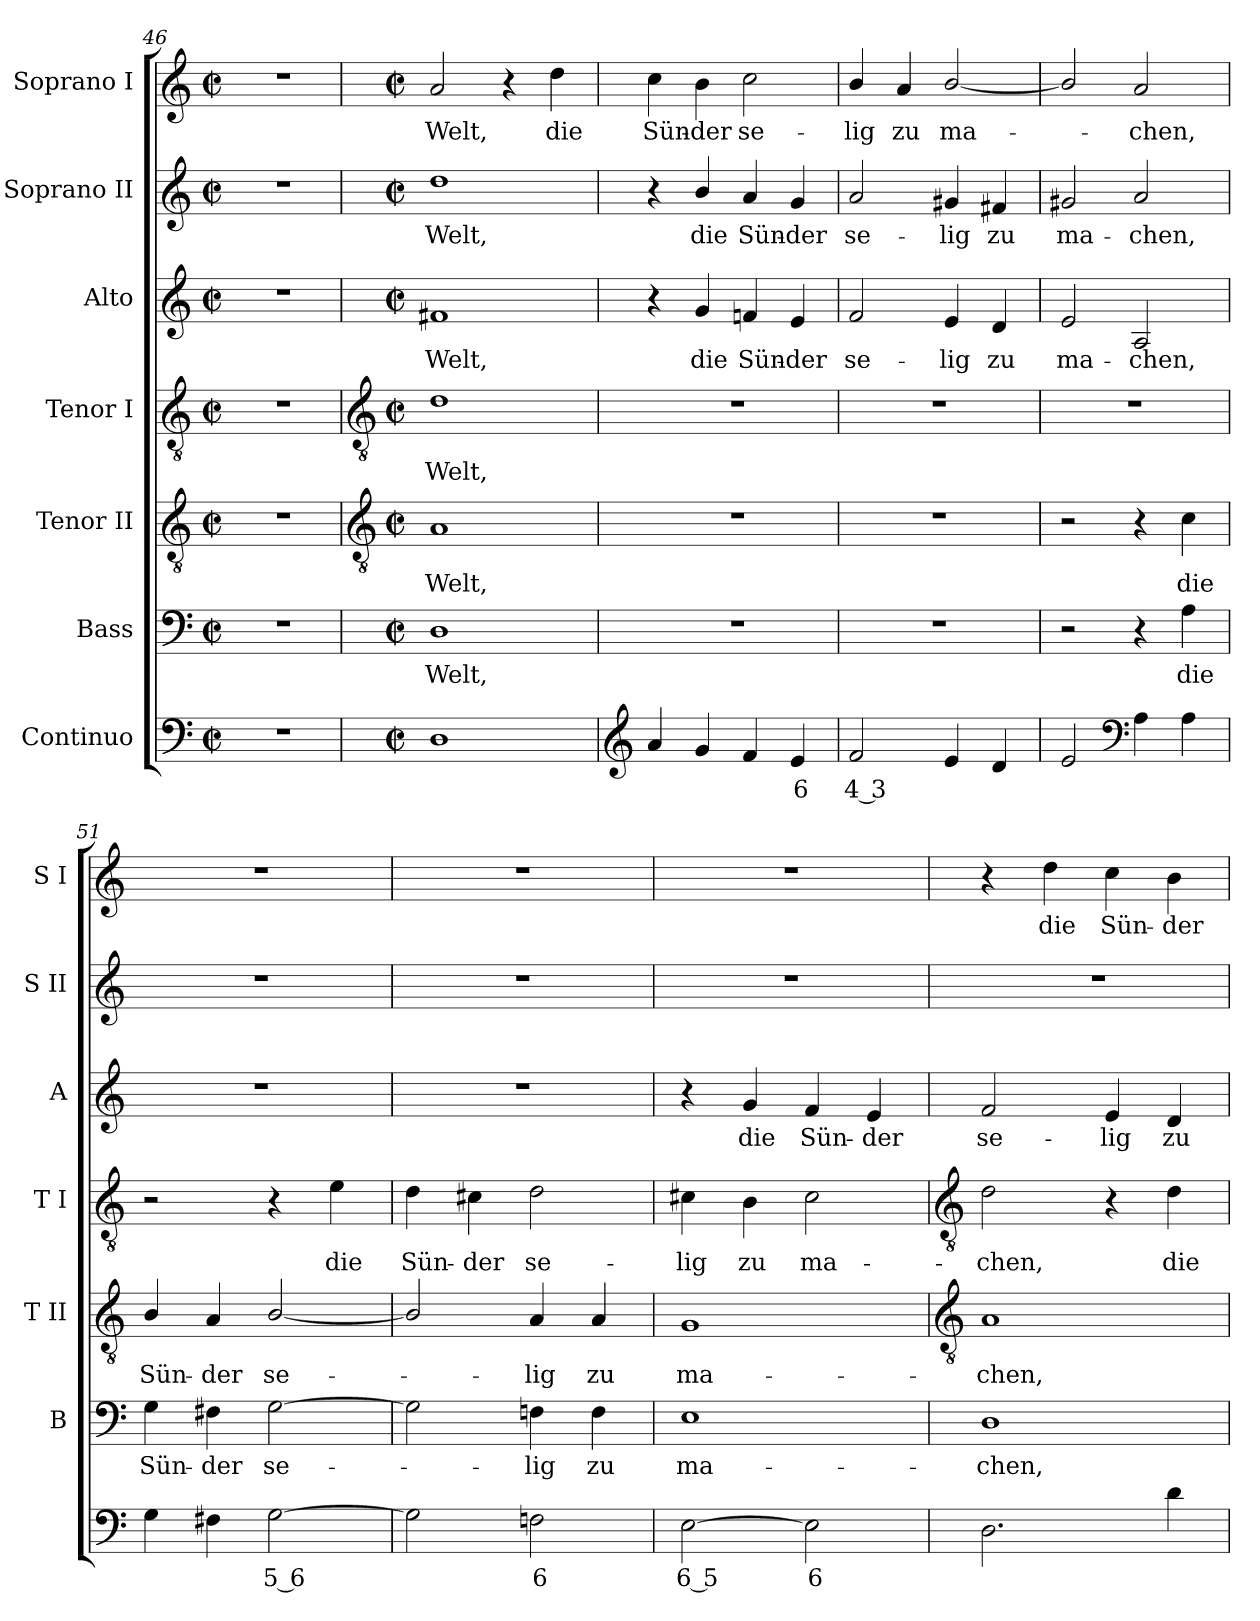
**kern	**text	**kern	**text	**kern	**text	**kern	**text	**kern	**text	**kern	**text	**kern	**text
*part7	*part7	*part6	*part6	*part5	*part5	*part4	*part4	*part3	*part3	*part2	*part2	*part1	*part1
*staff7	*staff7	*staff6	*staff6	*staff5	*staff5	*staff4	*staff4	*staff3	*staff3	*staff2	*staff2	*staff1	*staff1
*I"Continuo	*	*I"Bass	*	*I"Tenor II	*	*I"Tenor I	*	*I"Alto	*	*I"Soprano II	*	*I"Soprano I	*
*	*	*I'B	*	*I'T II	*	*I'T I	*	*I'A	*	*I'S II	*	*I'S I	*
*clefF4	*	*clefF4	*	*clefGv2	*	*clefGv2	*	*clefG2	*	*clefG2	*	*clefG2	*
*k[]	*	*k[]	*	*k[]	*	*k[]	*	*k[]	*	*k[]	*	*k[]	*
*C:	*	*C:	*	*C:	*	*C:	*	*C:	*	*C:	*	*C:	*
*M2/2	*	*M2/2	*	*M2/2	*	*M2/2	*	*M2/2	*	*M2/2	*	*M2/2	*
*met(c|)	*	*met(c|)	*	*met(c|)	*	*met(c|)	*	*met(c|)	*	*met(c|)	*	*met(c|)	*
=46	=46	=46	=46	=46	=46	=46	=46	=46	=46	=46	=46	=46	=46
1r	.	1r	.	1r	.	1r	.	1r	.	1r	.	1r	.
!!LO:LB:g=z
=47	=47	=47	=47	=47	=47	=47	=47	=47	=47	=47	=47	=47	=47
*	*	*	*	*clefGv2	*	*clefGv2	*	*	*	*	*	*	*
*M2/2	*	*M2/2	*	*M2/2	*	*M2/2	*	*M2/2	*	*M2/2	*	*M2/2	*
*met(c|)	*	*met(c|)	*	*met(c|)	*	*met(c|)	*	*met(c|)	*	*met(c|)	*	*met(c|)	*
!	!	!	!LO:LY:b	!	!LO:LY:b	!	!LO:LY:b	!	!LO:LY:b	!	!LO:LY:b	!	!LO:LY:b
1D	.	1D	Welt,	1A	Welt,	1d	Welt,	1f#X	Welt,	1dd	Welt,	2a	Welt,
.	.	.	.	.	.	.	.	.	.	.	.	4r	.
!	!	!	!	!	!	!	!	!	!	!	!	!	!LO:LY:b
.	.	.	.	.	.	.	.	.	.	.	.	4dd	die
=48	=48	=48	=48	=48	=48	=48	=48	=48	=48	=48	=48	=48	=48
*clefG2	*	*	*	*	*	*	*	*	*	*	*	*	*
!	!	!	!	!	!	!	!	!	!	!	!	!	!LO:LY:b
4a	.	1r	.	1r	.	1r	.	4r	.	4r	.	4cc	Sün-
!	!	!	!	!	!	!	!	!	!LO:LY:b	!	!LO:LY:b	!	!LO:LY:b
4g	.	.	.	.	.	.	.	4g	die	4b/	die	4b	-der
!	!	!	!	!	!	!	!	!	!LO:LY:b	!	!LO:LY:b	!	!LO:LY:b
4f	.	.	.	.	.	.	.	4fn	Sün-	4a	Sün-	2cc	se-
!	!LO:LY:b	!	!	!	!	!	!	!	!LO:LY:b	!	!LO:LY:b	!	!
4e	6	.	.	.	.	.	.	4e	-der	4g	-der	.	.
=49	=49	=49	=49	=49	=49	=49	=49	=49	=49	=49	=49	=49	=49
!	!LO:LY:b	!	!	!	!	!	!	!	!LO:LY:b	!	!LO:LY:b	!	!LO:LY:b
2f	4 3	1r	.	1r	.	1r	.	2f	se-	2a	se-	4b/	-lig
!	!	!	!	!	!	!	!	!	!	!	!	!	!LO:LY:b
.	.	.	.	.	.	.	.	.	.	.	.	4a	zu
!	!	!	!	!	!	!	!	!	!LO:LY:b	!	!LO:LY:b	!	!LO:LY:b
4e	.	.	.	.	.	.	.	4e	-lig	4g#X	-lig	[2b/	ma-
!	!	!	!	!	!	!	!	!	!LO:LY:b	!	!LO:LY:b	!	!
4d	.	.	.	.	.	.	.	4d	zu	4f#X	zu	.	.
=50	=50	=50	=50	=50	=50	=50	=50	=50	=50	=50	=50	=50	=50
!	!	!	!	!	!	!	!	!	!LO:LY:b	!	!LO:LY:b	!	!
2e	.	2r	.	2r	.	1r	.	2e	ma-	2g#X	ma-	2b/]	.
*clefF4	*	*	*	*	*	*	*	*	*	*	*	*	*
!	!	!	!	!	!	!	!	!	!LO:LY:b	!	!LO:LY:b	!	!LO:LY:b
4A	.	4r	.	4r	.	.	.	2A	-chen,	2a	-chen,	2a	chen,
!	!	!	!LO:LY:b	!	!LO:LY:b	!	!	!	!	!	!	!	!
4A	.	4A	die	4c	die	.	.	.	.	.	.	.	.
=51	=51	=51	=51	=51	=51	=51	=51	=51	=51	=51	=51	=51	=51
!	!	!	!LO:LY:b	!	!LO:LY:b	!	!	!	!	!	!	!	!
4G	.	4G	Sün-	4B/	Sün-	2r	.	1r	.	1r	.	1r	.
!	!	!	!LO:LY:b	!	!LO:LY:b	!	!	!	!	!	!	!	!
4F#X	.	4F#X	-der	4A	-der	.	.	.	.	.	.	.	.
!	!LO:LY:b	!	!LO:LY:b	!	!LO:LY:b	!	!	!	!	!	!	!	!
[2G	5 6	[2G	se-	[2B/	se-	4r	.	.	.	.	.	.	.
!	!	!	!	!	!	!	!LO:LY:b	!	!	!	!	!	!
.	.	.	.	.	.	4e	die	.	.	.	.	.	.
=52	=52	=52	=52	=52	=52	=52	=52	=52	=52	=52	=52	=52	=52
!	!	!	!	!	!	!	!LO:LY:b	!	!	!	!	!	!
2G]	.	2G]	.	2B/]	.	4d	Sün-	1r	.	1r	.	1r	.
!	!	!	!	!	!	!	!LO:LY:b	!	!	!	!	!	!
.	.	.	.	.	.	4c#X	-der	.	.	.	.	.	.
!	!LO:LY:b	!	!LO:LY:b	!	!LO:LY:b	!	!LO:LY:b	!	!	!	!	!	!
2Fn	6	4Fn	lig	4A	lig	2d	se-	.	.	.	.	.	.
!	!	!	!LO:LY:b	!	!LO:LY:b	!	!	!	!	!	!	!	!
.	.	4F	zu	4A	zu	.	.	.	.	.	.	.	.
=53	=53	=53	=53	=53	=53	=53	=53	=53	=53	=53	=53	=53	=53
!	!LO:LY:b	!	!LO:LY:b	!	!LO:LY:b	!	!LO:LY:b	!	!	!	!	!	!
[2E	6 5	1E	ma-	1G	ma-	4c#X	-lig	4r	.	1r	.	1r	.
!	!	!	!	!	!	!	!LO:LY:b	!	!LO:LY:b	!	!	!	!
.	.	.	.	.	.	4B	zu	4g	die	.	.	.	.
!	!LO:LY:b	!	!	!	!	!	!LO:LY:b	!	!LO:LY:b	!	!	!	!
2E]	6	.	.	.	.	2c#	ma-	4f	Sün-	.	.	.	.
!	!	!	!	!	!	!	!	!	!LO:LY:b	!	!	!	!
.	.	.	.	.	.	.	.	4e	-der	.	.	.	.
!!LO:LB:g=z
=54	=54	=54	=54	=54	=54	=54	=54	=54	=54	=54	=54	=54	=54
*	*	*	*	*clefGv2	*	*clefGv2	*	*	*	*	*	*	*
!	!	!	!LO:LY:b	!	!LO:LY:b	!	!LO:LY:b	!	!LO:LY:b	!	!	!	!
2.D	.	1D	-chen,	1A	-chen,	2d	-chen,	2f	se-	1r	.	4r	.
!	!	!	!	!	!	!	!	!	!	!	!	!	!LO:LY:b
.	.	.	.	.	.	.	.	.	.	.	.	4dd	die
!	!	!	!	!	!	!	!	!	!LO:LY:b	!	!	!	!LO:LY:b
.	.	.	.	.	.	4r	.	4e	-lig	.	.	4cc	Sün-
!	!	!	!	!	!	!	!LO:LY:b	!	!LO:LY:b	!	!	!	!LO:LY:b
4d	.	.	.	.	.	4d	die	4d	zu	.	.	4b	-der
=	=	=	=	=	=	=	=	=	=	=	=	=	=
*-	*-	*-	*-	*-	*-	*-	*-	*-	*-	*-	*-	*-	*-
